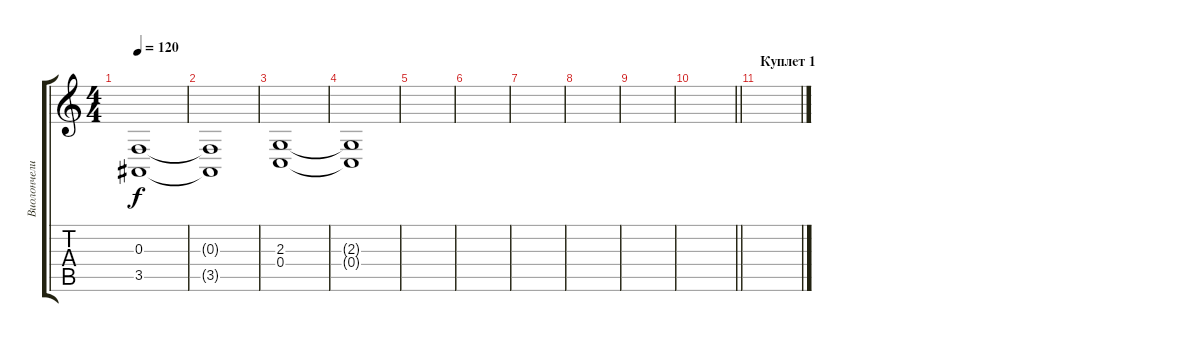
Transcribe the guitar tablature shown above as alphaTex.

\track ("Виолончели 1,2" "Виолончели") {instrument stringensemble1}
\staff {score tabs}
\tuning (D4 A3 F3 C3 G2 C2) {hide}
\ts (4 4)
\tempo 120
\clef g2
\ks c
(0.3 3.5).1{dy f} |
(0.3{t} 3.5{t}).1 |
(2.3 0.4).1{volume 6} |
(2.3{t} 0.4{t}).1 |
|
|
|
|
|
\barLineRight lightlight
|
\section ("" "Куплет 1")
